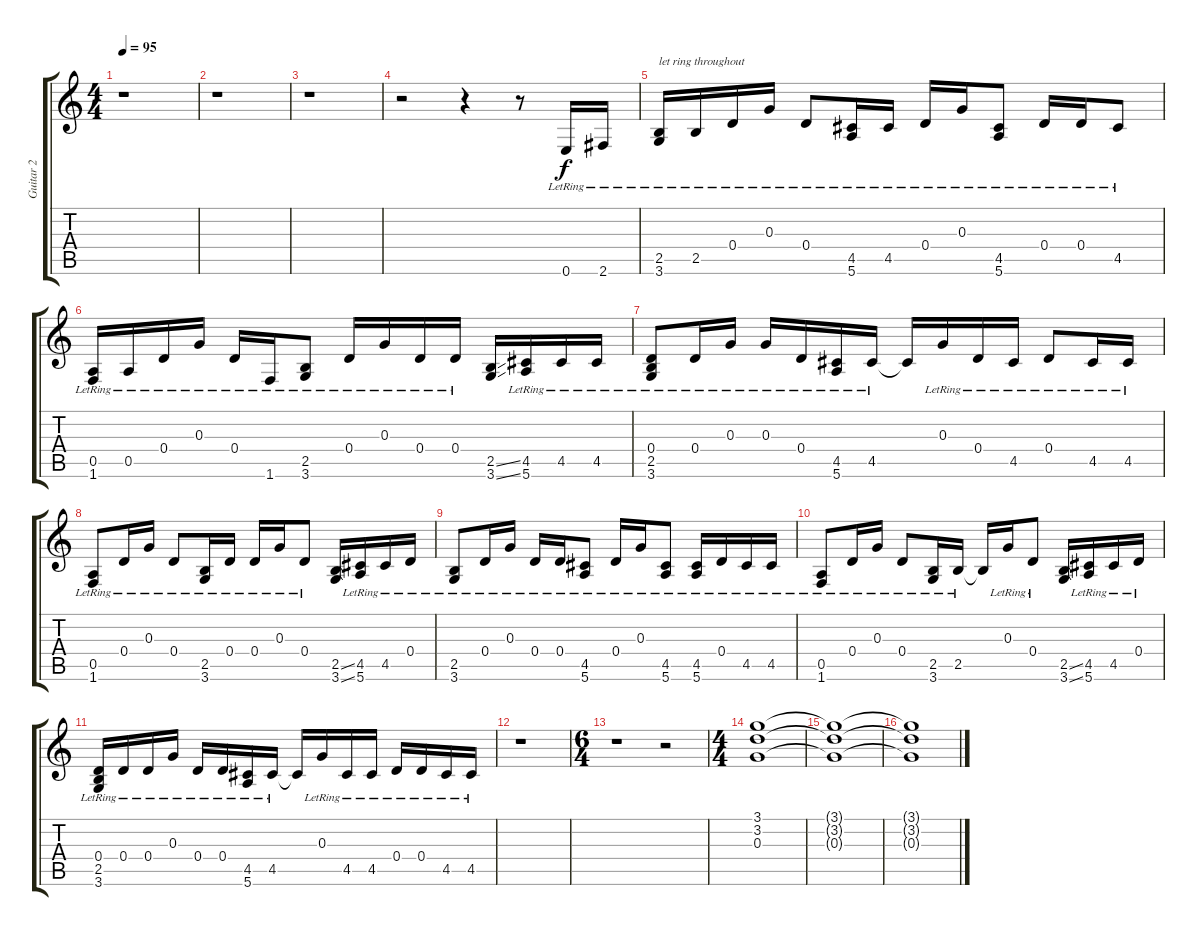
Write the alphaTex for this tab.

\track ("Guitar 2" "Guitar 2") {instrument overdrivenguitar}
\staff {score tabs}
\tuning (E4 B3 G3 D3 A2 E2) {hide}
\ts (4 4)
\tempo 95
\clef g2
\ks c
r.1{dy f} |
r.1 |
r.1 |
r.2 r.4 r.8 0.6{lr}.16{instrument overdrivenguitar} 2.6{lr}.16 |
(2.5{lr} 3.6{lr}).16{txt "let ring throughout"} 2.5{lr}.16 0.4{lr}.16 0.3{lr}.16 0.4{lr}.8 (4.5{lr} 5.6{lr}).16 4.5{lr}.16 0.4{lr}.16 0.3{lr}.16 (4.5{lr} 5.6{lr}).8 0.4{lr}.16 0.4{lr}.16 4.5{lr}.8 |
(0.5{lr} 1.6{lr}).16 0.5{lr}.16 0.4{lr}.16 0.3{lr}.16 0.4{lr}.16 1.6{lr}.16 (2.5{lr} 3.6{lr}).8 0.4{lr}.16 0.3{lr}.16 0.4{lr}.16 0.4{lr}.16 (2.5{ss} 3.6{ss}).16 (4.5{lr} 5.6{lr}).16 4.5{lr}.16 4.5{lr}.16 |
(0.4{lr} 2.5{lr} 3.6{lr}).8 0.4{lr}.16 0.3{lr}.16 0.3{lr}.16 0.4{lr}.16 (4.5{lr} 5.6{lr}).16 4.5{lr}.16 4.5{t}.16 0.3{lr}.16 0.4{lr}.16 4.5{lr}.16 0.4{lr}.8 4.5{lr}.16 4.5{lr}.16 |
(0.5{lr} 1.6{lr}).8 0.4{lr}.16 0.3{lr}.16 0.4{lr}.8 (2.5{lr} 3.6{lr}).16 0.4{lr}.16 0.4{lr}.16 0.3{lr}.16 0.4{lr}.8 (2.5{ss} 3.6{ss}).16 (4.5{lr} 5.6{lr}).16 4.5{lr}.16 0.4{lr}.16 |
(2.5{lr} 3.6{lr}).8 0.4{lr}.16 0.3{lr}.16 0.4{lr}.16 0.4{lr}.16 (4.5{lr} 5.6{lr}).8 0.4{lr}.16 0.3{lr}.16 (4.5{lr} 5.6{lr}).8 (4.5{lr} 5.6{lr}).16 0.4{lr}.16 4.5{lr}.16 4.5{lr}.16 |
(0.5{lr} 1.6{lr}).8 0.4{lr}.16 0.3{lr}.16 0.4{lr}.8 (2.5{lr} 3.6{lr}).16 2.5{lr}.16 2.5{t}.16 0.3{lr}.16 0.4{lr}.8 (2.5{ss} 3.6{ss}).16 (4.5{lr} 5.6{lr}).16 4.5{lr}.16 0.4{lr}.16 |
(0.4{lr} 2.5{lr} 3.6{lr}).16 0.4{lr}.16 0.4{lr}.16 0.3{lr}.16 0.4{lr}.16 0.4{lr}.16 (4.5{lr} 5.6{lr}).16 4.5{lr}.16 4.5{t}.16 0.3{lr}.16 4.5{lr}.16 4.5{lr}.16 0.4{lr}.16 0.4{lr}.16 4.5{lr}.16 4.5{lr}.16 |
r.1 |
\ts (6 4)
r.1 r.2 |
\ts (4 4)
(3.1 3.2 0.3).1 |
(3.1{t} 3.2{t} 0.3{t}).1 |
(3.1{t} 3.2{t} 0.3{t}).1
